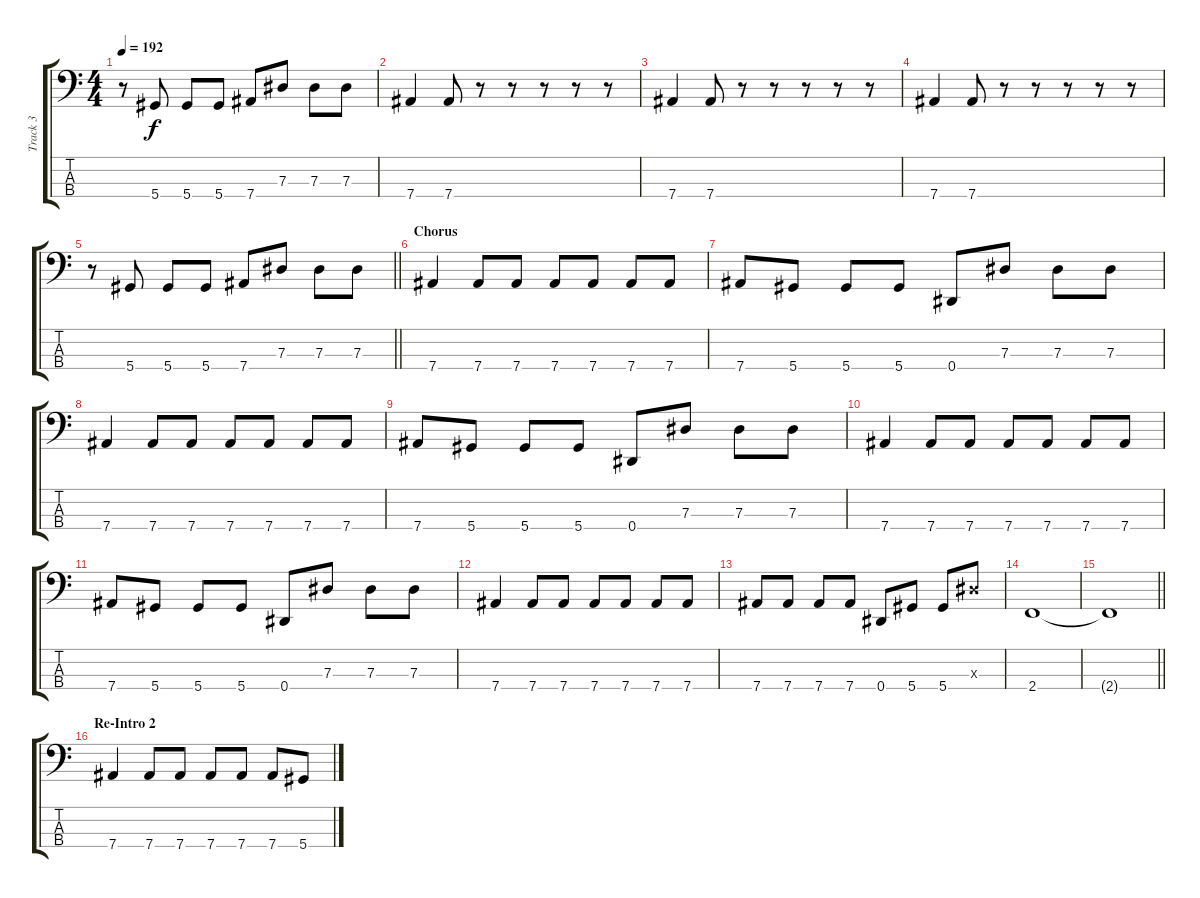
\track ("Track 3" "Track 3") {instrument electricbassfinger}
\staff {score tabs}
\tuning (Gb2 Db2 Ab1 Eb1) {hide}
\ts (4 4)
\tempo 192
\clef f4
\ks c
r.8{dy f} 5.4.8 5.4.8 5.4.8 7.4.8 7.3.8 7.3.8 7.3.8 |
7.4.4 7.4.8 r.8 r.8 r.8 r.8 r.8 |
7.4.4 7.4.8 r.8 r.8 r.8 r.8 r.8 |
7.4.4 7.4.8 r.8 r.8 r.8 r.8 r.8 |
\barLineRight lightlight
r.8 5.4.8 5.4.8 5.4.8 7.4.8 7.3.8 7.3.8 7.3.8 |
\section ("" "Chorus")
7.4.4 7.4.8 7.4.8 7.4.8 7.4.8 7.4.8 7.4.8 |
7.4.8 5.4.8 5.4.8 5.4.8 0.4.8 7.3.8 7.3.8 7.3.8 |
7.4.4 7.4.8 7.4.8 7.4.8 7.4.8 7.4.8 7.4.8 |
7.4.8 5.4.8 5.4.8 5.4.8 0.4.8 7.3.8 7.3.8 7.3.8 |
7.4.4 7.4.8 7.4.8 7.4.8 7.4.8 7.4.8 7.4.8 |
7.4.8 5.4.8 5.4.8 5.4.8 0.4.8 7.3.8 7.3.8 7.3.8 |
7.4.4 7.4.8 7.4.8 7.4.8 7.4.8 7.4.8 7.4.8 |
7.4.8 7.4.8 7.4.8 7.4.8 0.4.8 5.4.8 5.4.8 7.3{x}.8 |
2.4.1 |
\barLineRight lightlight
2.4{t}.1 |
\section ("" "Re-Intro 2")
7.4.4 7.4.8 7.4.8 7.4.8 7.4.8 7.4.8 5.4.8
